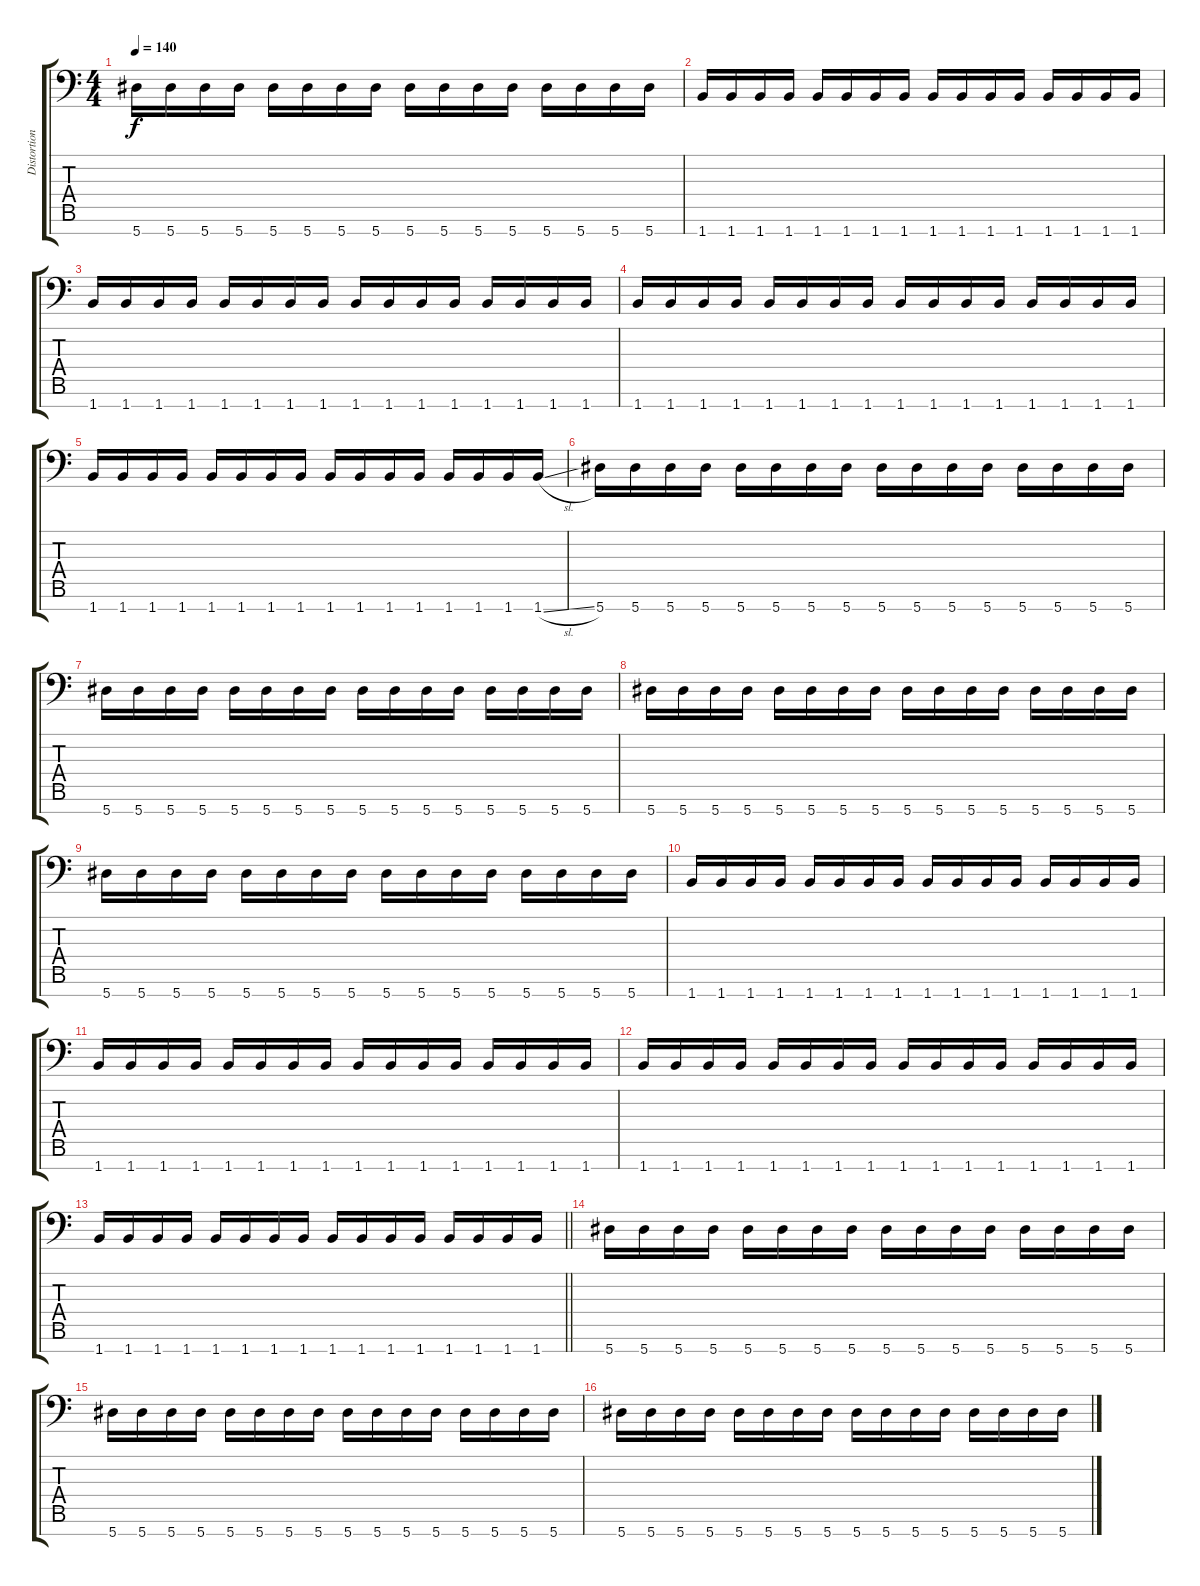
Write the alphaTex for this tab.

\track ("Distortion Two" "Distortion") {instrument distortionguitar}
\staff {score tabs}
\tuning (Eb4 Bb3 F3 Eb3 Bb2 F2 Bb1) {hide}
\ts (4 4)
\tempo 140
\clef f4
\ks c
5.7.16{dy f} 5.7.16 5.7.16 5.7.16 5.7.16 5.7.16 5.7.16 5.7.16 5.7.16 5.7.16 5.7.16 5.7.16 5.7.16 5.7.16 5.7.16 5.7.16 |
1.7.16 1.7.16 1.7.16 1.7.16 1.7.16 1.7.16 1.7.16 1.7.16 1.7.16 1.7.16 1.7.16 1.7.16 1.7.16 1.7.16 1.7.16 1.7.16 |
1.7.16 1.7.16 1.7.16 1.7.16 1.7.16 1.7.16 1.7.16 1.7.16 1.7.16 1.7.16 1.7.16 1.7.16 1.7.16 1.7.16 1.7.16 1.7.16 |
1.7.16 1.7.16 1.7.16 1.7.16 1.7.16 1.7.16 1.7.16 1.7.16 1.7.16 1.7.16 1.7.16 1.7.16 1.7.16 1.7.16 1.7.16 1.7.16 |
1.7.16 1.7.16 1.7.16 1.7.16 1.7.16 1.7.16 1.7.16 1.7.16 1.7.16 1.7.16 1.7.16 1.7.16 1.7.16 1.7.16 1.7.16 1.7{sl}.16 |
5.7.16 5.7.16 5.7.16 5.7.16 5.7.16 5.7.16 5.7.16 5.7.16 5.7.16 5.7.16 5.7.16 5.7.16 5.7.16 5.7.16 5.7.16 5.7.16 |
5.7.16 5.7.16 5.7.16 5.7.16 5.7.16 5.7.16 5.7.16 5.7.16 5.7.16 5.7.16 5.7.16 5.7.16 5.7.16 5.7.16 5.7.16 5.7.16 |
5.7.16 5.7.16 5.7.16 5.7.16 5.7.16 5.7.16 5.7.16 5.7.16 5.7.16 5.7.16 5.7.16 5.7.16 5.7.16 5.7.16 5.7.16 5.7.16 |
5.7.16 5.7.16 5.7.16 5.7.16 5.7.16 5.7.16 5.7.16 5.7.16 5.7.16 5.7.16 5.7.16 5.7.16 5.7.16 5.7.16 5.7.16 5.7.16 |
1.7.16 1.7.16 1.7.16 1.7.16 1.7.16 1.7.16 1.7.16 1.7.16 1.7.16 1.7.16 1.7.16 1.7.16 1.7.16 1.7.16 1.7.16 1.7.16 |
1.7.16 1.7.16 1.7.16 1.7.16 1.7.16 1.7.16 1.7.16 1.7.16 1.7.16 1.7.16 1.7.16 1.7.16 1.7.16 1.7.16 1.7.16 1.7.16 |
1.7.16 1.7.16 1.7.16 1.7.16 1.7.16 1.7.16 1.7.16 1.7.16 1.7.16 1.7.16 1.7.16 1.7.16 1.7.16 1.7.16 1.7.16 1.7.16 |
\barLineRight lightlight
1.7.16 1.7.16 1.7.16 1.7.16 1.7.16 1.7.16 1.7.16 1.7.16 1.7.16 1.7.16 1.7.16 1.7.16 1.7.16 1.7.16 1.7.16 1.7.16 |
5.7.16 5.7.16 5.7.16 5.7.16 5.7.16 5.7.16 5.7.16 5.7.16 5.7.16 5.7.16 5.7.16 5.7.16 5.7.16 5.7.16 5.7.16 5.7.16 |
5.7.16 5.7.16 5.7.16 5.7.16 5.7.16 5.7.16 5.7.16 5.7.16 5.7.16 5.7.16 5.7.16 5.7.16 5.7.16 5.7.16 5.7.16 5.7.16 |
5.7.16 5.7.16 5.7.16 5.7.16 5.7.16 5.7.16 5.7.16 5.7.16 5.7.16 5.7.16 5.7.16 5.7.16 5.7.16 5.7.16 5.7.16 5.7.16
